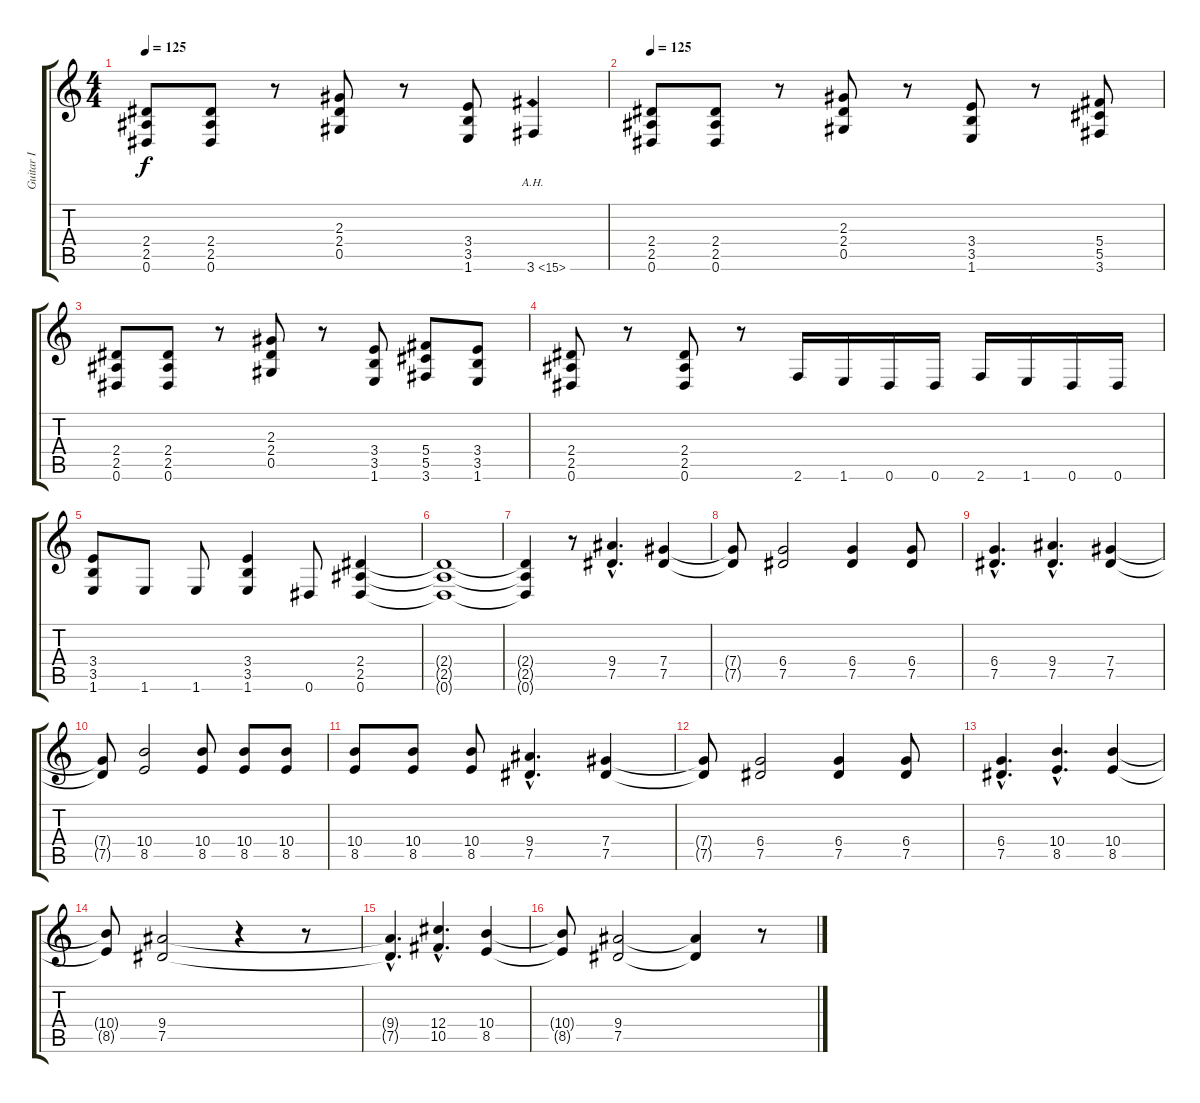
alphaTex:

\track ("Guitar I" "Guitar I") {instrument distortionguitar}
\staff {score tabs}
\tuning (Eb4 Bb3 Gb3 Db3 Ab2 Eb2) {hide}
\ts (4 4)
\tempo 125
\clef g2
\ks c
(2.4 2.5 0.6).8{dy f} (2.4 2.5 0.6).8 r.8 (2.3 2.4 0.5).8 r.8 (3.4 3.5 1.6).8 3.6{ah 12}.4 |
\tempo 125
(2.4 2.5 0.6).8 (2.4 2.5 0.6).8 r.8 (2.3 2.4 0.5).8 r.8 (3.4 3.5 1.6).8 r.8 (5.4 5.5 3.6).8 |
(2.4 2.5 0.6).8 (2.4 2.5 0.6).8 r.8 (2.3 2.4 0.5).8 r.8 (3.4 3.5 1.6).8 (5.4 5.5 3.6).8 (3.4 3.5 1.6).8 |
(2.4 2.5 0.6).8 r.8 (2.4 2.5 0.6).8 r.8 2.6.16 1.6.16 0.6.16 0.6.16 2.6.16 1.6.16 0.6.16 0.6.16 |
(3.4 3.5 1.6).8 1.6.8 1.6.8 (3.4 3.5 1.6).4 0.6.8 (2.4 2.5 0.6).4 |
(2.4{t} 2.5{t} 0.6{t}).1 |
(2.4{t} 2.5{t} 0.6{t}).4 r.8 (9.4{hac} 7.5{hac}).4{d} (7.4 7.5).4 |
(7.4{t} 7.5{t}).8 (6.4 7.5).2 (6.4 7.5).4 (6.4 7.5).8 |
(6.4{hac} 7.5{hac}).4{d} (9.4{hac} 7.5{hac}).4{d} (7.4 7.5).4 |
(7.4{t} 7.5{t}).8 (10.4 8.5).2 (10.4 8.5).8 (10.4 8.5).8 (10.4 8.5).8 |
(10.4 8.5).8 (10.4 8.5).8 (10.4 8.5).8 (9.4{hac} 7.5{hac}).4{d} (7.4 7.5).4 |
(7.4{t} 7.5{t}).8 (6.4 7.5).2 (6.4 7.5).4 (6.4 7.5).8 |
(6.4{hac} 7.5{hac}).4{d} (10.4{hac} 8.5{hac}).4{d} (10.4 8.5).4 |
(10.4{t} 8.5{t}).8 (9.4 7.5).2 r.4 r.8 |
(9.4{hac t} 7.5{hac t}).4{d} (12.4{hac} 10.5{hac}).4{d} (10.4 8.5).4 |
(10.4{t} 8.5{t}).8 (9.4 7.5).2 (9.4{t} 7.5{t}).4 r.8
